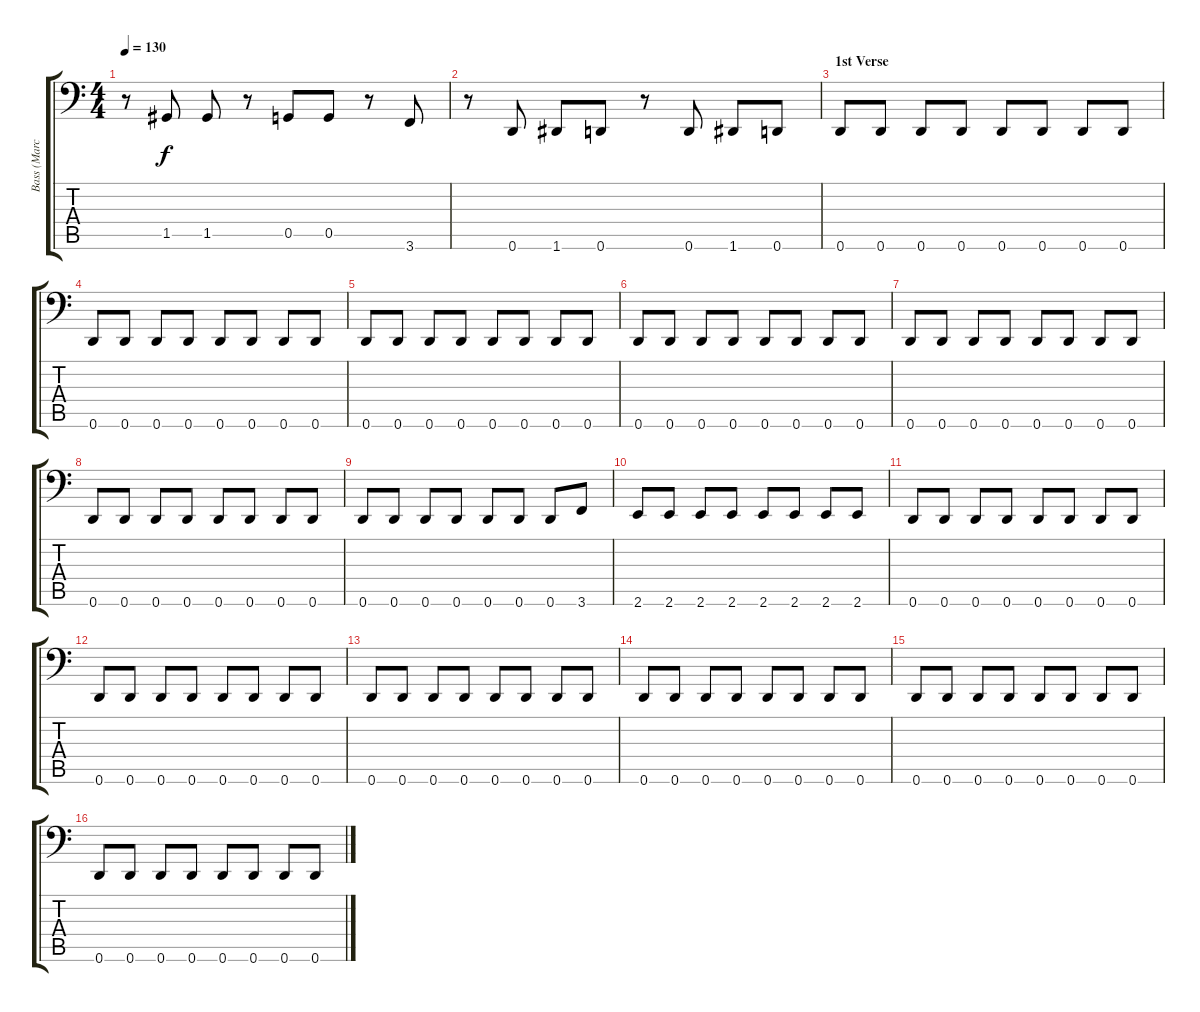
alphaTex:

\track ("Bass (Marco Hietala)" "Bass (Marc") {instrument electricbasspick}
\staff {score tabs}
\tuning (D3 A2 F2 C2 G1 D1) {hide}
\ts (4 4)
\tempo 130
\clef f4
\ks c
r.8{dy f instrument slapbass1} 1.5.8 1.5.8 r.8 0.5.8 0.5.8 r.8 3.6.8 |
r.8 0.6.8 1.6.8 0.6.8 r.8 0.6.8 1.6.8 0.6.8 |
\section ("" "1st Verse")
0.6.8{instrument electricbassfinger} 0.6.8 0.6.8 0.6.8 0.6.8 0.6.8 0.6.8 0.6.8 |
0.6.8 0.6.8 0.6.8 0.6.8 0.6.8 0.6.8 0.6.8 0.6.8 |
0.6.8 0.6.8 0.6.8 0.6.8 0.6.8 0.6.8 0.6.8 0.6.8 |
0.6.8 0.6.8 0.6.8 0.6.8 0.6.8 0.6.8 0.6.8 0.6.8 |
0.6.8 0.6.8 0.6.8 0.6.8 0.6.8 0.6.8 0.6.8 0.6.8 |
0.6.8 0.6.8 0.6.8 0.6.8 0.6.8 0.6.8 0.6.8 0.6.8 |
0.6.8 0.6.8 0.6.8 0.6.8 0.6.8 0.6.8 0.6.8 3.6.8 |
2.6.8 2.6.8 2.6.8 2.6.8 2.6.8 2.6.8 2.6.8 2.6.8 |
0.6.8{instrument electricbassfinger} 0.6.8 0.6.8 0.6.8 0.6.8 0.6.8 0.6.8 0.6.8 |
0.6.8 0.6.8 0.6.8 0.6.8 0.6.8 0.6.8 0.6.8 0.6.8 |
0.6.8 0.6.8 0.6.8 0.6.8 0.6.8 0.6.8 0.6.8 0.6.8 |
0.6.8 0.6.8 0.6.8 0.6.8 0.6.8 0.6.8 0.6.8 0.6.8 |
0.6.8 0.6.8 0.6.8 0.6.8 0.6.8 0.6.8 0.6.8 0.6.8 |
0.6.8 0.6.8 0.6.8 0.6.8 0.6.8 0.6.8 0.6.8 0.6.8
